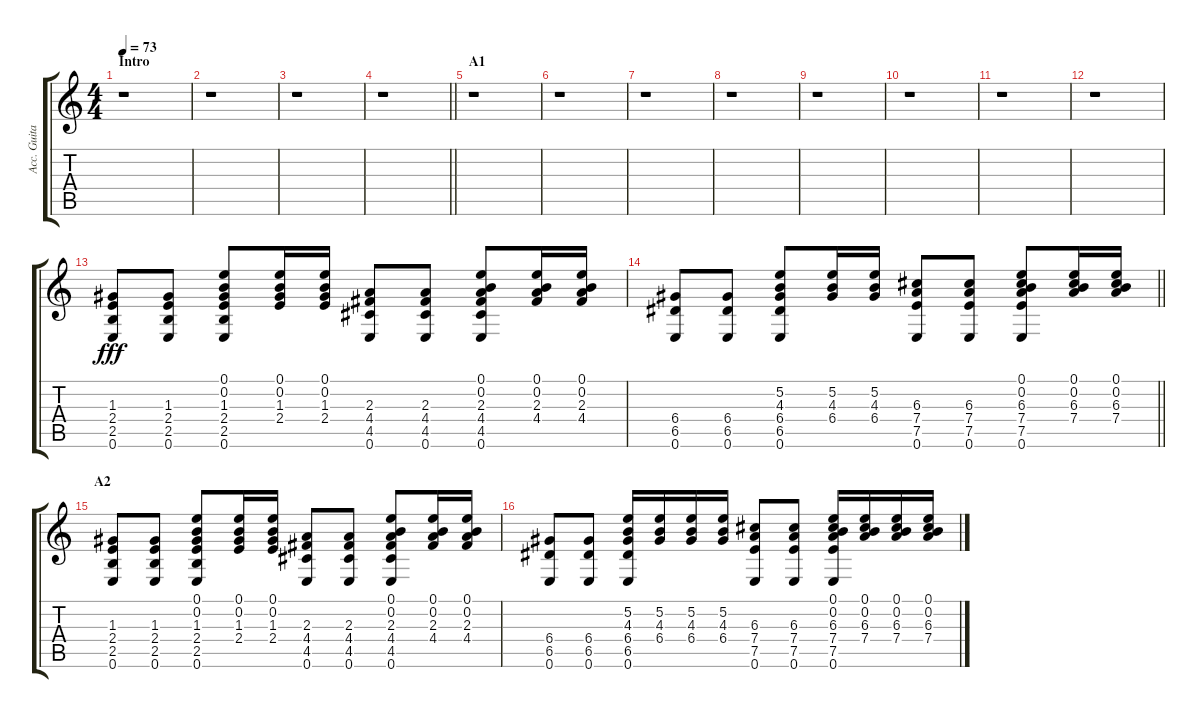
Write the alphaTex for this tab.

\track ("Acc. Guitar (right)" "Acc. Guita") {instrument acousticguitarnylon}
\staff {score tabs}
\tuning (E4 B3 G3 D3 A2 E2) {hide}
\ts (4 4)
\section ("" "Intro")
\tempo 73
\clef g2
\ks c
r.1{dy fff instrument acousticguitarnylon} |
r.1 |
r.1 |
\barLineRight lightlight
r.1 |
\section ("" "A1")
r.1 |
r.1 |
r.1 |
r.1 |
r.1 |
r.1 |
r.1 |
r.1 |
(1.3 2.4 2.5 0.6).8{volume 6} (1.3 2.4 2.5 0.6).8 (0.1 0.2 1.3 2.4 2.5 0.6).8 (0.1 0.2 1.3 2.4).16 (0.1 0.2 1.3 2.4).16 (2.3 4.4 4.5 0.6).8 (2.3 4.4 4.5 0.6).8 (0.1 0.2 2.3 4.4 4.5 0.6).8 (0.1 0.2 2.3 4.4).16 (0.1 0.2 2.3 4.4).16 |
\barLineRight lightlight
(6.4 6.5 0.6).8 (6.4 6.5 0.6).8 (5.2 4.3 6.4 6.5 0.6).8 (5.2 4.3 6.4).16 (5.2 4.3 6.4).16 (6.3 7.4 7.5 0.6).8 (6.3 7.4 7.5 0.6).8 (0.1 0.2 6.3 7.4 7.5 0.6).8 (0.1 0.2 6.3 7.4).16 (0.1 0.2 6.3 7.4).16 |
\section ("" "A2")
(1.3 2.4 2.5 0.6).8 (1.3 2.4 2.5 0.6).8 (0.1 0.2 1.3 2.4 2.5 0.6).8 (0.1 0.2 1.3 2.4).16 (0.1 0.2 1.3 2.4).16 (2.3 4.4 4.5 0.6).8 (2.3 4.4 4.5 0.6).8 (0.1 0.2 2.3 4.4 4.5 0.6).8 (0.1 0.2 2.3 4.4).16 (0.1 0.2 2.3 4.4).16 |
(6.4 6.5 0.6).8 (6.4 6.5 0.6).8 (5.2 4.3 6.4 6.5 0.6).16 (5.2 4.3 6.4).16 (5.2 4.3 6.4).16 (5.2 4.3 6.4).16 (6.3 7.4 7.5 0.6).8 (6.3 7.4 7.5 0.6).8 (0.1 0.2 6.3 7.4 7.5 0.6).16 (0.1 0.2 6.3 7.4).16 (0.1 0.2 6.3 7.4).16 (0.1 0.2 6.3 7.4).16
